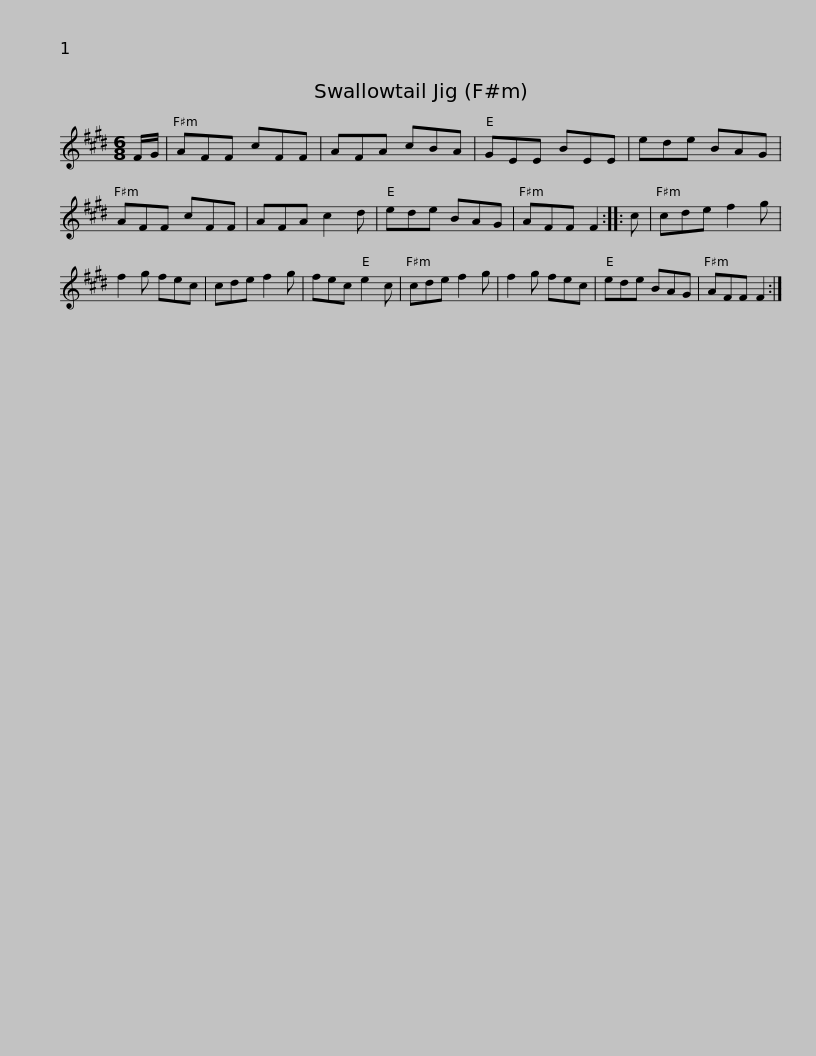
X:1
L:1/8
M:6/8
I:linebreak $
K:E
V:1 treble
V:1
 F/G/ | AFF cFF | AFA cBA | GEE BEE | ede BAG | %5
 AFF cFF | AFA c2 d | ede BAG |$ AFF F2 :: c | %10
 cde f2 g | f2 g fec | cde f2 g | fec e2 c | cde f2 g | %15
 f2 g fec | ede BAG |$ AFF F2 :| %18
